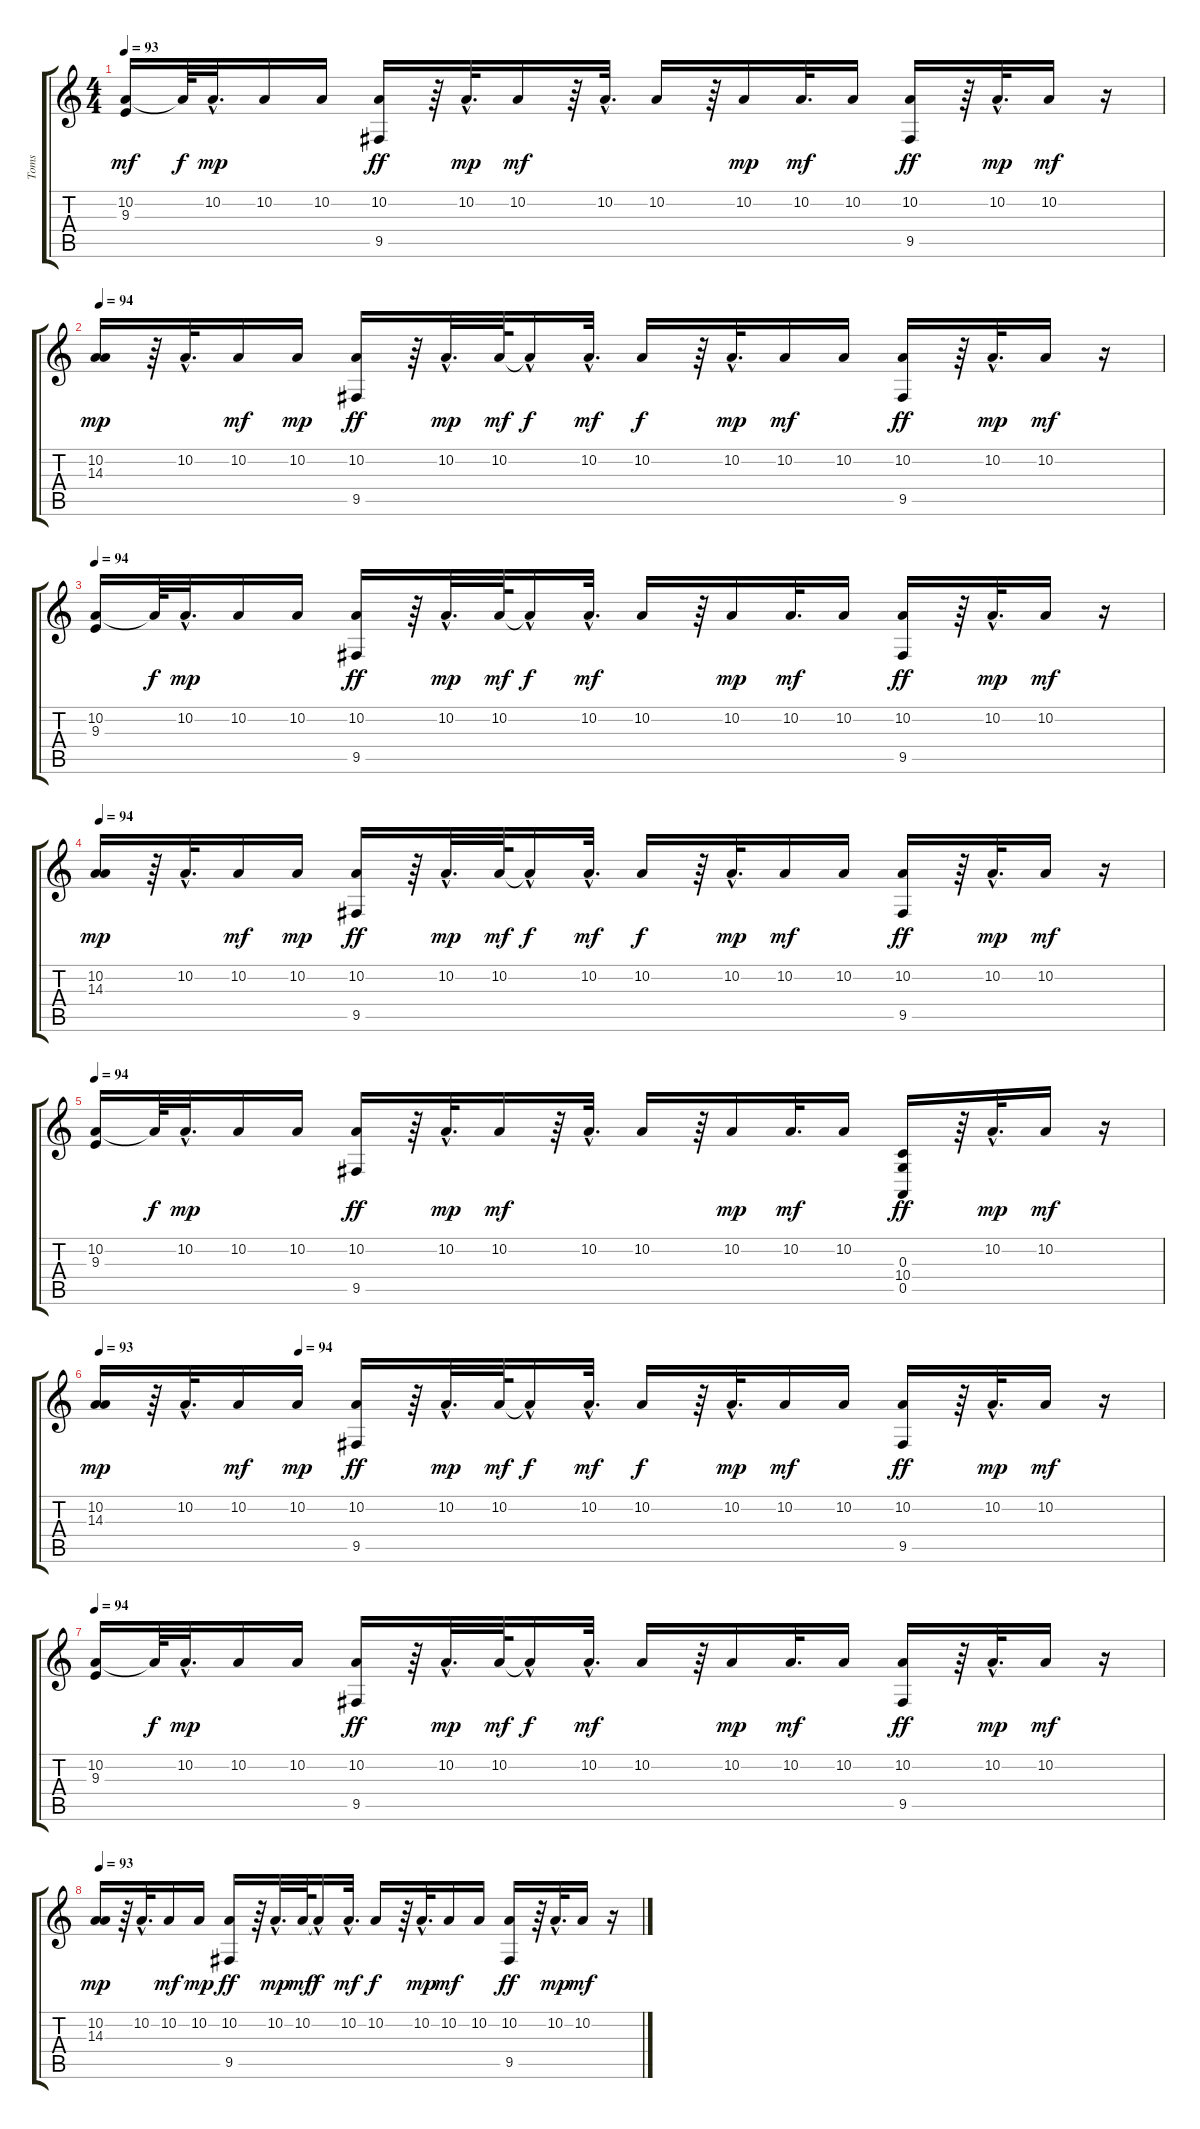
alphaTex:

\track ("Toms" "Toms") {instrument woodblock}
\staff {score tabs}
\tuning (E4 B3 G3 D3 A2 E2) {hide}
\ts (4 4)
\tempo 93
\clef g2
\ks c
(10.2 9.3).16{dy mf} 10.2{t}.64{dy f} 10.2{hac}.32{d dy mp} 10.2.16 10.2.16 (10.2 9.5).16{dy ff} r.64 10.2{hac}.32{d dy mp} 10.2.16{dy mf} r.64 10.2{hac}.32{d} 10.2.16 r.64 10.2.16{dy mp} 10.2.32{d dy mf} 10.2.16 (10.2 9.5).16{dy ff} r.64 10.2{hac}.32{d dy mp} 10.2.16{dy mf} r.16 |
\tempo 94
(10.2 14.3).16{dy mp} r.64 10.2{hac}.32{d} 10.2.16{dy mf} 10.2.16{dy mp} (10.2 9.5).16{dy ff} r.64 10.2{hac}.32{d dy mp} 10.2.64{dy mf} 10.2{hac t}.16{dy f} 10.2{hac}.32{d dy mf} 10.2.16{dy f} r.64 10.2{hac}.32{d dy mp} 10.2.16{dy mf} 10.2.16 (10.2 9.5).16{dy ff} r.64 10.2{hac}.32{d dy mp} 10.2.16{dy mf} r.16 |
\tempo 94
(10.2 9.3).16 10.2{t}.64{dy f} 10.2{hac}.32{d dy mp} 10.2.16 10.2.16 (10.2 9.5).16{dy ff} r.64 10.2{hac}.32{d dy mp} 10.2.64{dy mf} 10.2{hac t}.16{dy f} 10.2{hac}.32{d dy mf} 10.2.16 r.64 10.2.16{dy mp} 10.2.32{d dy mf} 10.2.16 (10.2 9.5).16{dy ff} r.64 10.2{hac}.32{d dy mp} 10.2.16{dy mf} r.16 |
\tempo 94
(10.2 14.3).16{dy mp} r.64 10.2{hac}.32{d} 10.2.16{dy mf} 10.2.16{dy mp} (10.2 9.5).16{dy ff} r.64 10.2{hac}.32{d dy mp} 10.2.64{dy mf} 10.2{hac t}.16{dy f} 10.2{hac}.32{d dy mf} 10.2.16{dy f} r.64 10.2{hac}.32{d dy mp} 10.2.16{dy mf} 10.2.16 (10.2 9.5).16{dy ff} r.64 10.2{hac}.32{d dy mp} 10.2.16{dy mf} r.16 |
\tempo 94
(10.2 9.3).16 10.2{t}.64{dy f} 10.2{hac}.32{d dy mp} 10.2.16 10.2.16 (10.2 9.5).16{dy ff} r.64 10.2{hac}.32{d dy mp} 10.2.16{dy mf} r.64 10.2{hac}.32{d} 10.2.16 r.64 10.2.16{dy mp} 10.2.32{d dy mf} 10.2.16 (0.3 10.4 0.5).16{dy ff} r.64 10.2{hac}.32{d dy mp} 10.2.16{dy mf} r.16 |
\tempo 93
\tempo (94 0.1875)
(10.2 14.3).16{dy mp} r.64 10.2{hac}.32{d} 10.2.16{dy mf} 10.2.16{dy mp} (10.2 9.5).16{dy ff} r.64 10.2{hac}.32{d dy mp} 10.2.64{dy mf} 10.2{hac t}.16{dy f} 10.2{hac}.32{d dy mf} 10.2.16{dy f} r.64 10.2{hac}.32{d dy mp} 10.2.16{dy mf} 10.2.16 (10.2 9.5).16{dy ff} r.64 10.2{hac}.32{d dy mp} 10.2.16{dy mf} r.16 |
\tempo 94
(10.2 9.3).16 10.2{t}.64{dy f} 10.2{hac}.32{d dy mp} 10.2.16 10.2.16 (10.2 9.5).16{dy ff} r.64 10.2{hac}.32{d dy mp} 10.2.64{dy mf} 10.2{hac t}.16{dy f} 10.2{hac}.32{d dy mf} 10.2.16 r.64 10.2.16{dy mp} 10.2.32{d dy mf} 10.2.16 (10.2 9.5).16{dy ff} r.64 10.2{hac}.32{d dy mp} 10.2.16{dy mf} r.16 |
\tempo 93
(10.2 14.3).16{dy mp} r.64 10.2{hac}.32{d} 10.2.16{dy mf} 10.2.16{dy mp} (10.2 9.5).16{dy ff} r.64 10.2{hac}.32{d dy mp} 10.2.64{dy mf} 10.2{hac t}.16{dy f} 10.2{hac}.32{d dy mf} 10.2.16{dy f} r.64 10.2{hac}.32{d dy mp} 10.2.16{dy mf} 10.2.16 (10.2 9.5).16{dy ff} r.64 10.2{hac}.32{d dy mp} 10.2.16{dy mf} r.16
